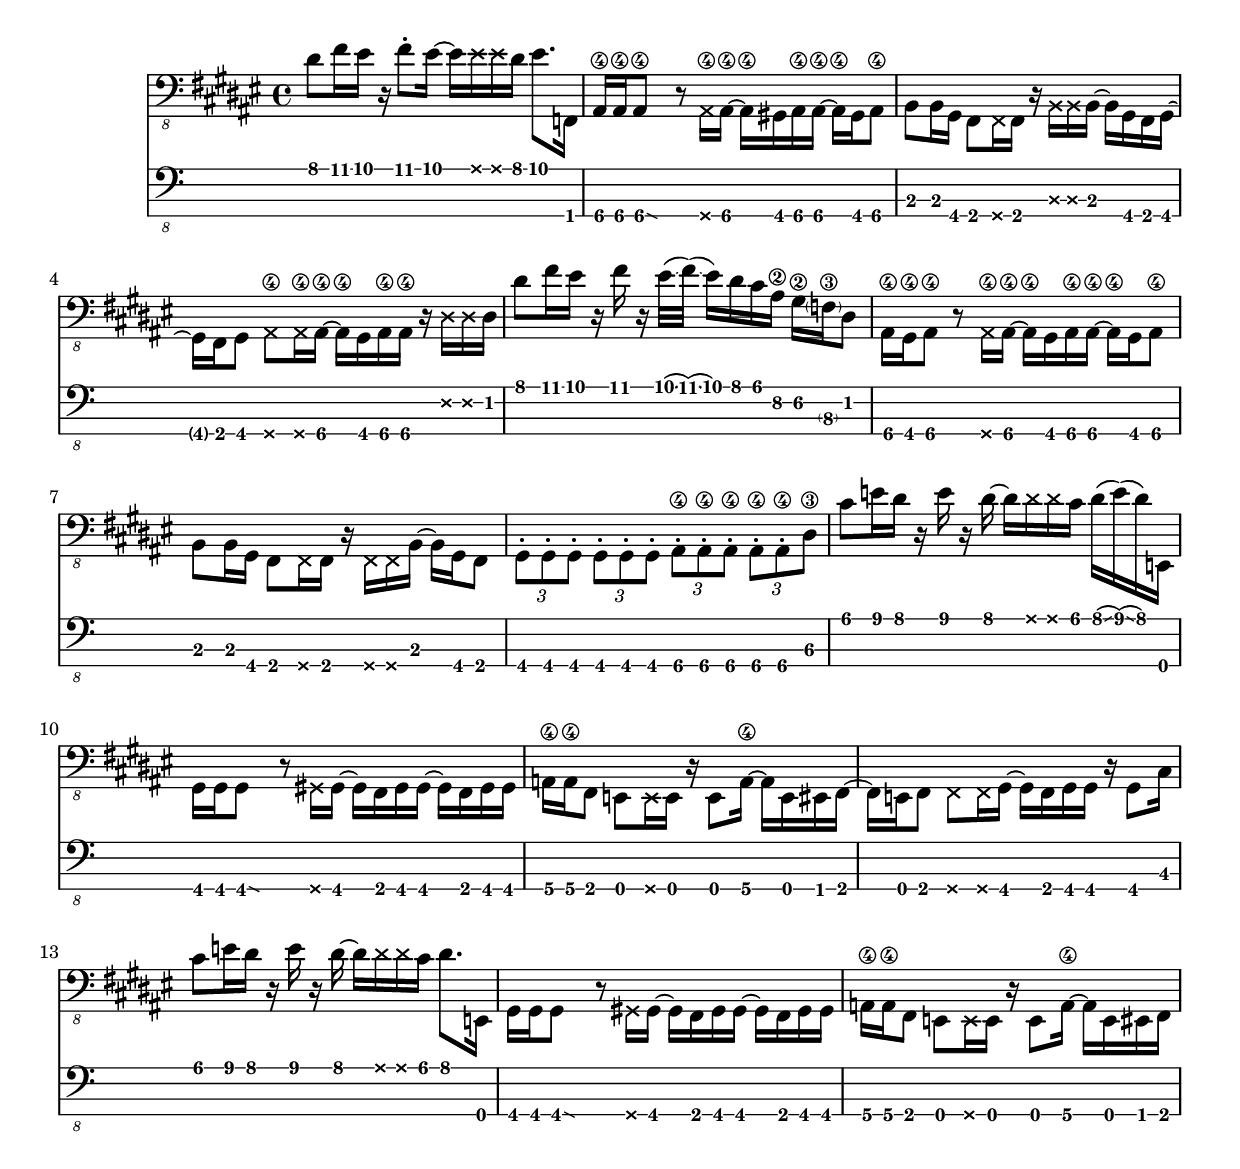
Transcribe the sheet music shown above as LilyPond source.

\version "2.24.3"

bassTab = \relative c, {
  \clef "bass_8"
  \key fis \major
  \time 4/4

  % Mesure 1
  dis'8 fis16 eis16
  r16
  fis8 \staccato
  eis16~ eis16
  \deadNote eis16
  \deadNote eis16
  dis16
  eis8. f,,16

  % Mesure 2
  ais16\4 ais\4
  \afterGrace ais8\4\glissando {
  \stemDown \hideNotes
  g16 }
  \unHideNotes
  r8
  \deadNote ais16\4 ais16\4~ ais16\4
  gis16 ais16\4 ais16\4~ ais16\4
  gis16 ais8\4

  % Mesure 3
  b8 b16 gis16
  fis8 \deadNote fis16 fis16
  r16 \deadNote b16 \deadNote b16 b16~
  b16 gis16 fis16 gis16~

  % Mesure 4
  gis16 fis16 gis8
  \deadNote ais8\4 \deadNote ais16\4 ais16~\4
  ais16\4 gis16 ais16\4 ais16\4
  r16 \deadNote dis16 \deadNote dis16 dis16

  % Mesure 5
  dis'8 fis16 eis16
  r16 fis16 r16
  eis32(\glissando fis32)
  (\glissando eis16) dis16 cis16 ais16\2
  gis16\2 \parenthesize f16\3 dis8

  % Mesure 6
  ais16\4 gis\4 ais8\4
  r8 \deadNote ais16\4 ais16\4~
  ais16\4 gis16 ais16\4 ais16\4~ ais16\4
  gis16 ais8\4

  % Mesure 7
  b8 b16 gis16
  fis8 \deadNote fis16 fis16
  r16 \deadNote fis16 \deadNote fis16 b16~
  b16 gis16 fis8

  % Mesure 8
  \tuplet 3/2 { gis \staccato gis \staccato gis \staccato }
  \tuplet 3/2 { gis \staccato gis \staccato gis \staccato }
  \tuplet 3/2 { ais\4 \staccato ais\4 \staccato ais\4 \staccato }
  \tuplet 3/2 { ais\4 \staccato ais\4 \staccato dis\3 }

  % Mesure 9
  cis'8 e16 dis16
  r16 e16 r16 dis16~
  dis16 \deadNote dis16 \deadNote dis16 cis16
  dis16(\glissando e16)
  (\glissando dis16)
  e,,16

  % Mesure 10
  gis16 gis
  \afterGrace gis8\glissando {
  \stemDown \hideNotes
  g16 }
  \unHideNotes
  r8 \deadNote gis16 gis16~
  gis16 fis16 gis16 gis16~
  gis16 fis16 gis16 gis16

  % Mesure 11
  a16\4 a\4 fis8
  e8 \deadNote e16 e16
  r16 e8 a16\4~
  a e eis fis~

  % Mesure 12
  fis e fis8
  \deadNote fis8 \deadNote fis16 gis~
  gis fis gis gis
  r gis8 cis16

  % Mesure 13
  cis'8 e16 dis16
  r16 e16 r16 dis16~
  dis16 \deadNote dis16 \deadNote dis16 cis16
  dis8. e,,16

  % Mesure 14
  gis16 gis
  \afterGrace gis8\glissando {
  \stemDown \hideNotes
  g16 }
  \unHideNotes
  r8 \deadNote gis16 gis16~
  gis16 fis16 gis16 gis16~
  gis16 fis16 gis16 gis16

  % Mesure 15
  a16\4 a\4 fis8
  e8 \deadNote e16 e16
  r16 e8 a16\4~
  a e eis fis~
}

\score {
  <<
    \new Staff {
      \bassTab
    }
    \new TabStaff \with {
    stringTunings = #bass-tuning
  } {
      \bassTab
    }
  >>
}